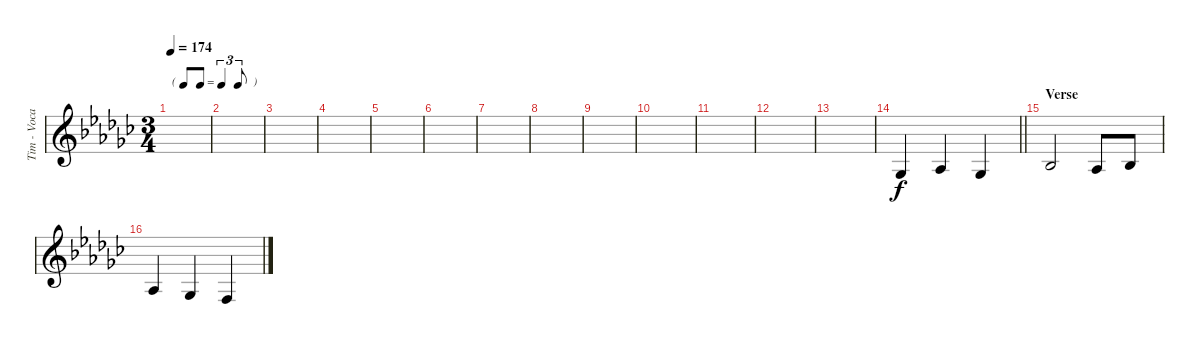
\track ("Tim - Vocals" "Tim - Voca") {instrument synthvoice}
\staff {score}
\tuning (E4 B3 G3 D3 A2 E2) {hide}
\ts (3 4)
\tf triplet8th
\tempo 174
\clef g2
\ks ebminor
|
|
|
|
|
|
|
|
|
|
|
|
|
\barLineRight lightlight
4.4.4 6.4.4 4.4.4 |
\section ("" "Verse")
3.3.2 1.3.8 3.3.8 |
1.3.4 4.4.4 3.4.4
